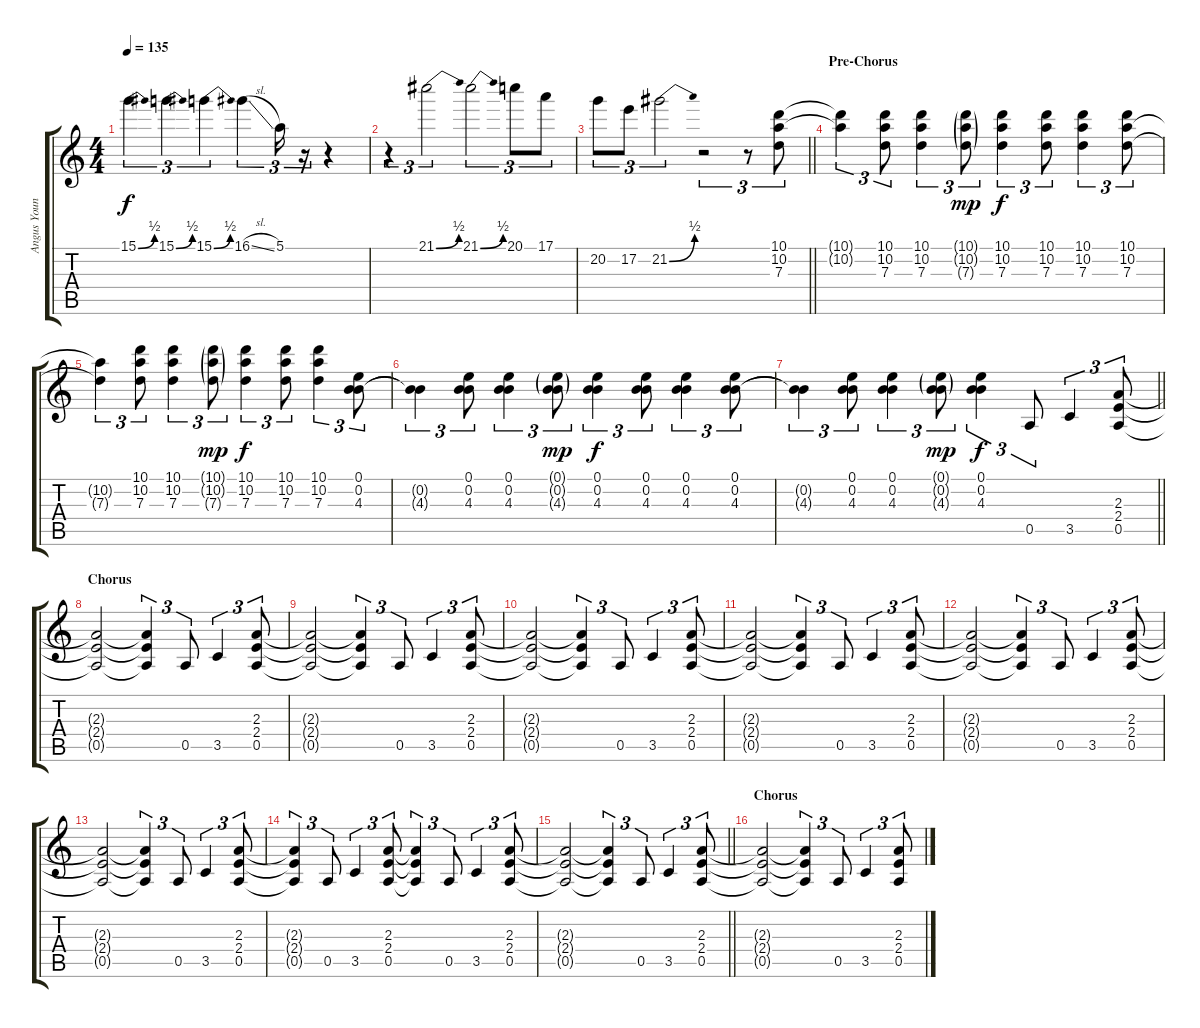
\track ("Angus Young" "Angus Youn") {instrument overdrivenguitar}
\staff {score tabs}
\tuning (E4 B3 G3 D3 A2 E2) {hide}
\ts (4 4)
\tempo 135
\clef g2
\ks c
15.1{be (bend 0 0 60 2)}.4{tu (3 2) dy f} 15.1{be (bend 0 0 60 2)}.4{tu (3 2)} 15.1{be (bend 0 0 60 2)}.4{tu (3 2)} 16.1{sl}.4{tu (3 2)} 5.1.16{tu (3 2)} r.16{tu (3 2)} r.4 |
r.4{tu (3 2)} 21.1{be (bend 0 0 60 2)}.2{tu (3 2)} 21.1{be (bend 0 0 60 2)}.2{tu (3 2)} 20.1.8{tu (3 2)} 17.1.8{tu (3 2)} |
\barLineRight lightlight
20.2.8{tu (3 2)} 17.2.8{tu (3 2)} 21.2{be (bend 0 0 60 2)}.2{tu (3 2)} r.2{tu (3 2)} r.8{tu (3 2)} (10.1 10.2 7.3).8{tu (3 2)} |
\section ("" "Pre-Chorus")
(10.1{t} 10.2{t}).4{tu (3 2)} (10.1 10.2 7.3).8{tu (3 2)} (10.1 10.2 7.3).4{tu (3 2)} (10.1{g} 10.2{g} 7.3{g}).8{tu (3 2) dy mp} (10.1 10.2 7.3).4{tu (3 2) dy f} (10.1 10.2 7.3).8{tu (3 2)} (10.1 10.2 7.3).4{tu (3 2)} (10.1 10.2 7.3).8{tu (3 2)} |
(10.2{t} 7.3{t}).4{tu (3 2)} (10.1 10.2 7.3).8{tu (3 2)} (10.1 10.2 7.3).4{tu (3 2)} (10.1{g} 10.2{g} 7.3{g}).8{tu (3 2) dy mp} (10.1 10.2 7.3).4{tu (3 2) dy f} (10.1 10.2 7.3).8{tu (3 2)} (10.1 10.2 7.3).4{tu (3 2)} (0.1 0.2 4.3).8{tu (3 2)} |
(0.2{t} 4.3{t}).4{tu (3 2)} (0.1 0.2 4.3).8{tu (3 2)} (0.1 0.2 4.3).4{tu (3 2)} (0.1{g} 0.2{g} 4.3{g}).8{tu (3 2) dy mp} (0.1 0.2 4.3).4{tu (3 2) dy f} (0.1 0.2 4.3).8{tu (3 2)} (0.1 0.2 4.3).4{tu (3 2)} (0.1 0.2 4.3).8{tu (3 2)} |
\barLineRight lightlight
(0.2{t} 4.3{t}).4{tu (3 2)} (0.1 0.2 4.3).8{tu (3 2)} (0.1 0.2 4.3).4{tu (3 2)} (0.1{g} 0.2{g} 4.3{g}).8{tu (3 2) dy mp} (0.1 0.2 4.3).4{tu (3 2) dy f} 0.5.8{tu (3 2)} 3.5.4{tu (3 2)} (2.3 2.4 0.5).8{tu (3 2)} |
\section ("" "Chorus")
(2.3{t} 2.4{t} 0.5{t}).2 (2.3{t} 2.4{t} 0.5{t}).4{tu (3 2)} 0.5.8{tu (3 2)} 3.5.4{tu (3 2)} (2.3 2.4 0.5).8{tu (3 2)} |
(2.3{t} 2.4{t} 0.5{t}).2 (2.3{t} 2.4{t} 0.5{t}).4{tu (3 2)} 0.5.8{tu (3 2)} 3.5.4{tu (3 2)} (2.3 2.4 0.5).8{tu (3 2)} |
(2.3{t} 2.4{t} 0.5{t}).2 (2.3{t} 2.4{t} 0.5{t}).4{tu (3 2)} 0.5.8{tu (3 2)} 3.5.4{tu (3 2)} (2.3 2.4 0.5).8{tu (3 2)} |
(2.3{t} 2.4{t} 0.5{t}).2 (2.3{t} 2.4{t} 0.5{t}).4{tu (3 2)} 0.5.8{tu (3 2)} 3.5.4{tu (3 2)} (2.3 2.4 0.5).8{tu (3 2)} |
(2.3{t} 2.4{t} 0.5{t}).2 (2.3{t} 2.4{t} 0.5{t}).4{tu (3 2)} 0.5.8{tu (3 2)} 3.5.4{tu (3 2)} (2.3 2.4 0.5).8{tu (3 2)} |
(2.3{t} 2.4{t} 0.5{t}).2 (2.3{t} 2.4{t} 0.5{t}).4{tu (3 2)} 0.5.8{tu (3 2)} 3.5.4{tu (3 2)} (2.3 2.4 0.5).8{tu (3 2)} |
(2.3{t} 2.4{t} 0.5{t}).4{tu (3 2)} 0.5.8{tu (3 2)} 3.5.4{tu (3 2)} (2.3 2.4 0.5).8{tu (3 2)} (2.3{t} 2.4{t} 0.5{t}).4{tu (3 2)} 0.5.8{tu (3 2)} 3.5.4{tu (3 2)} (2.3 2.4 0.5).8{tu (3 2)} |
\barLineRight lightlight
(2.3{t} 2.4{t} 0.5{t}).2 (2.3{t} 2.4{t} 0.5{t}).4{tu (3 2)} 0.5.8{tu (3 2)} 3.5.4{tu (3 2)} (2.3 2.4 0.5).8{tu (3 2)} |
\section ("" "Chorus")
(2.3{t} 2.4{t} 0.5{t}).2 (2.3{t} 2.4{t} 0.5{t}).4{tu (3 2)} 0.5.8{tu (3 2)} 3.5.4{tu (3 2)} (2.3 2.4 0.5).8{tu (3 2)}
